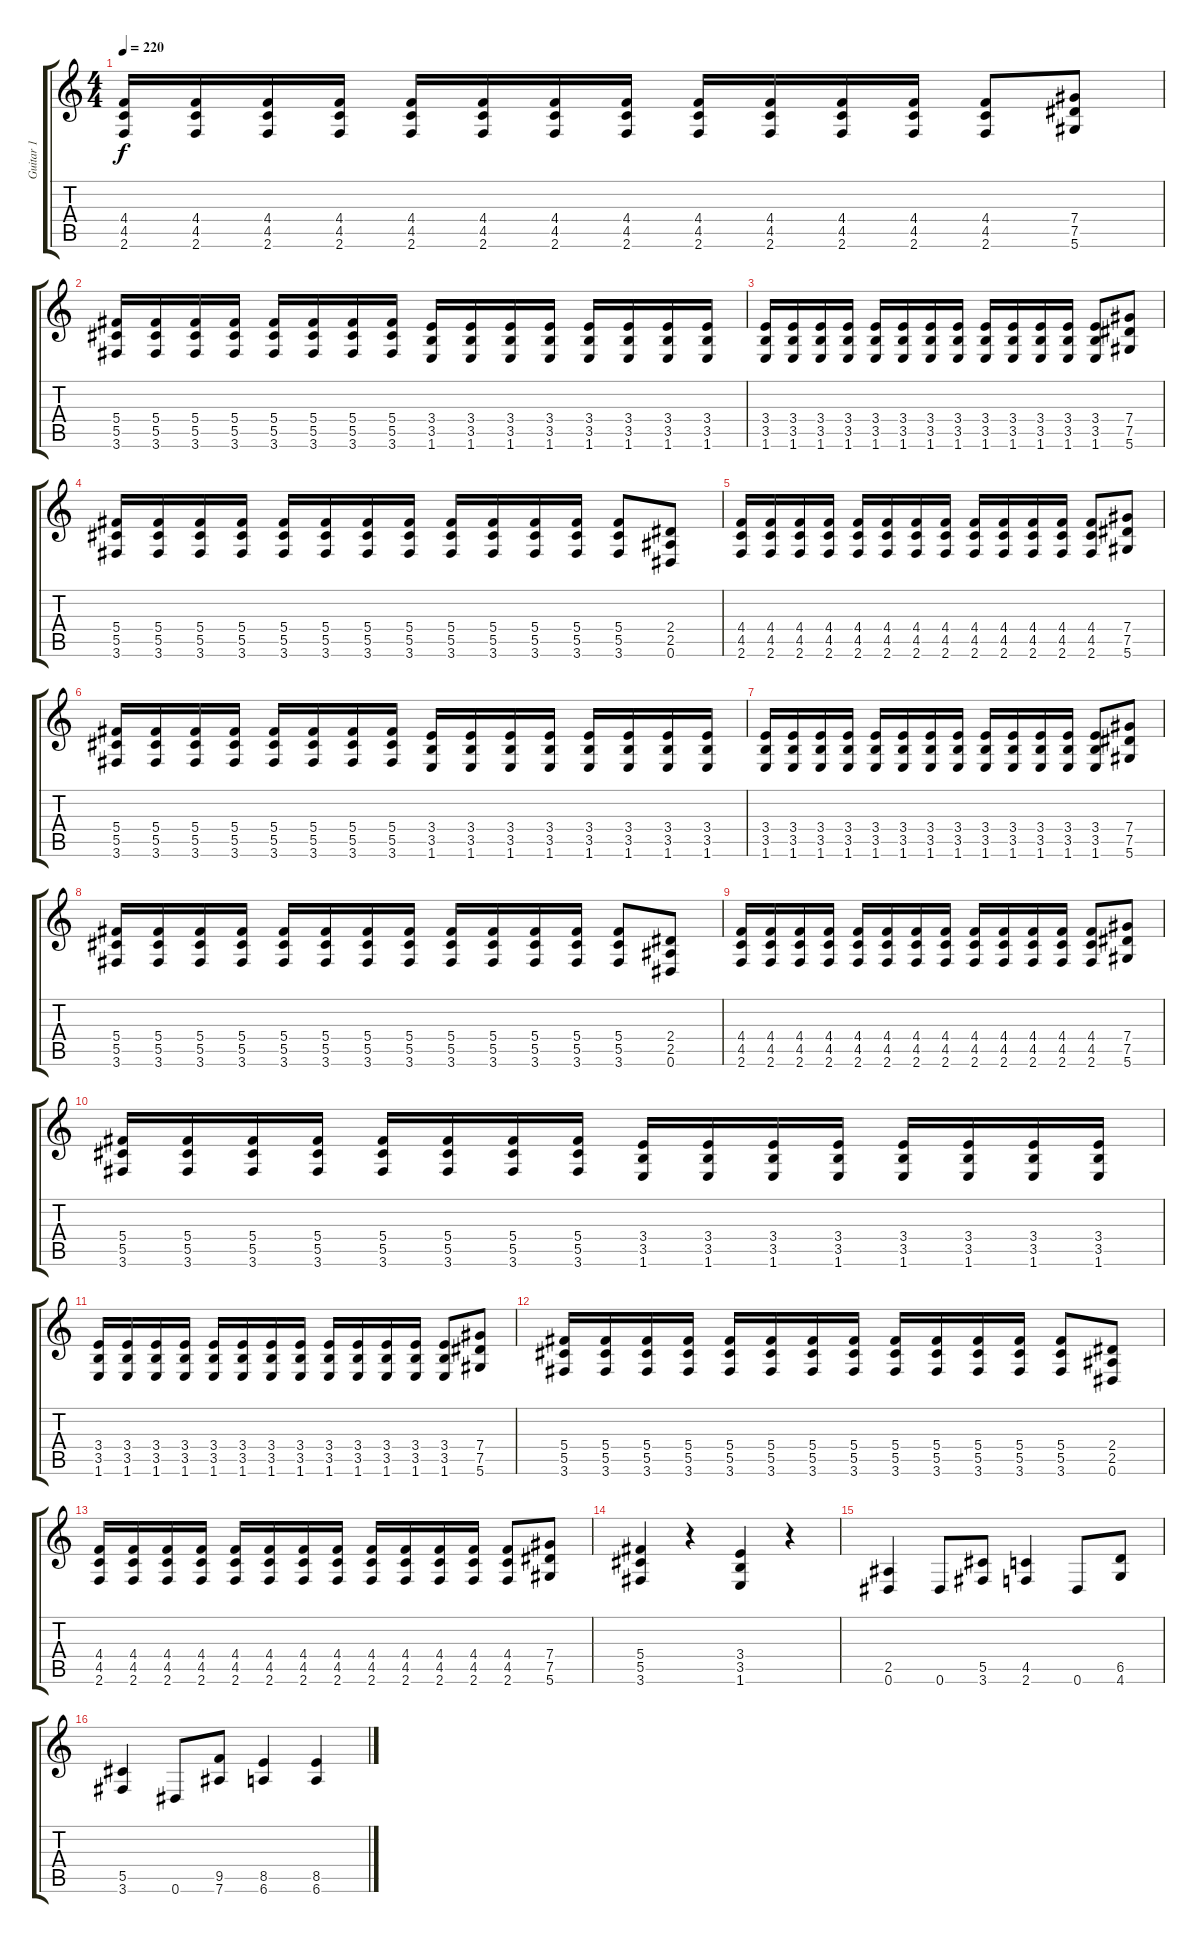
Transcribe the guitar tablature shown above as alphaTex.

\track ("Guitar 1" "Guitar 1") {instrument distortionguitar}
\staff {score tabs}
\tuning (Eb4 Bb3 Gb3 Db3 Ab2 Eb2) {hide}
\ts (4 4)
\tempo 220
\clef g2
\ks c
(4.4 4.5 2.6).16{dy f} (4.4 4.5 2.6).16 (4.4 4.5 2.6).16 (4.4 4.5 2.6).16 (4.4 4.5 2.6).16 (4.4 4.5 2.6).16 (4.4 4.5 2.6).16 (4.4 4.5 2.6).16 (4.4 4.5 2.6).16 (4.4 4.5 2.6).16 (4.4 4.5 2.6).16 (4.4 4.5 2.6).16 (4.4 4.5 2.6).8 (7.4 7.5 5.6).8 |
(5.4 5.5 3.6).16 (5.4 5.5 3.6).16 (5.4 5.5 3.6).16 (5.4 5.5 3.6).16 (5.4 5.5 3.6).16 (5.4 5.5 3.6).16 (5.4 5.5 3.6).16 (5.4 5.5 3.6).16 (3.4 3.5 1.6).16 (3.4 3.5 1.6).16 (3.4 3.5 1.6).16 (3.4 3.5 1.6).16 (3.4 3.5 1.6).16 (3.4 3.5 1.6).16 (3.4 3.5 1.6).16 (3.4 3.5 1.6).16 |
(3.4 3.5 1.6).16 (3.4 3.5 1.6).16 (3.4 3.5 1.6).16 (3.4 3.5 1.6).16 (3.4 3.5 1.6).16 (3.4 3.5 1.6).16 (3.4 3.5 1.6).16 (3.4 3.5 1.6).16 (3.4 3.5 1.6).16 (3.4 3.5 1.6).16 (3.4 3.5 1.6).16 (3.4 3.5 1.6).16 (3.4 3.5 1.6).8 (7.4 7.5 5.6).8 |
(5.4 5.5 3.6).16 (5.4 5.5 3.6).16 (5.4 5.5 3.6).16 (5.4 5.5 3.6).16 (5.4 5.5 3.6).16 (5.4 5.5 3.6).16 (5.4 5.5 3.6).16 (5.4 5.5 3.6).16 (5.4 5.5 3.6).16 (5.4 5.5 3.6).16 (5.4 5.5 3.6).16 (5.4 5.5 3.6).16 (5.4 5.5 3.6).8 (2.4 2.5 0.6).8 |
(4.4 4.5 2.6).16 (4.4 4.5 2.6).16 (4.4 4.5 2.6).16 (4.4 4.5 2.6).16 (4.4 4.5 2.6).16 (4.4 4.5 2.6).16 (4.4 4.5 2.6).16 (4.4 4.5 2.6).16 (4.4 4.5 2.6).16 (4.4 4.5 2.6).16 (4.4 4.5 2.6).16 (4.4 4.5 2.6).16 (4.4 4.5 2.6).8 (7.4 7.5 5.6).8 |
(5.4 5.5 3.6).16 (5.4 5.5 3.6).16 (5.4 5.5 3.6).16 (5.4 5.5 3.6).16 (5.4 5.5 3.6).16 (5.4 5.5 3.6).16 (5.4 5.5 3.6).16 (5.4 5.5 3.6).16 (3.4 3.5 1.6).16 (3.4 3.5 1.6).16 (3.4 3.5 1.6).16 (3.4 3.5 1.6).16 (3.4 3.5 1.6).16 (3.4 3.5 1.6).16 (3.4 3.5 1.6).16 (3.4 3.5 1.6).16 |
(3.4 3.5 1.6).16 (3.4 3.5 1.6).16 (3.4 3.5 1.6).16 (3.4 3.5 1.6).16 (3.4 3.5 1.6).16 (3.4 3.5 1.6).16 (3.4 3.5 1.6).16 (3.4 3.5 1.6).16 (3.4 3.5 1.6).16 (3.4 3.5 1.6).16 (3.4 3.5 1.6).16 (3.4 3.5 1.6).16 (3.4 3.5 1.6).8 (7.4 7.5 5.6).8 |
(5.4 5.5 3.6).16 (5.4 5.5 3.6).16 (5.4 5.5 3.6).16 (5.4 5.5 3.6).16 (5.4 5.5 3.6).16 (5.4 5.5 3.6).16 (5.4 5.5 3.6).16 (5.4 5.5 3.6).16 (5.4 5.5 3.6).16 (5.4 5.5 3.6).16 (5.4 5.5 3.6).16 (5.4 5.5 3.6).16 (5.4 5.5 3.6).8 (2.4 2.5 0.6).8 |
(4.4 4.5 2.6).16 (4.4 4.5 2.6).16 (4.4 4.5 2.6).16 (4.4 4.5 2.6).16 (4.4 4.5 2.6).16 (4.4 4.5 2.6).16 (4.4 4.5 2.6).16 (4.4 4.5 2.6).16 (4.4 4.5 2.6).16 (4.4 4.5 2.6).16 (4.4 4.5 2.6).16 (4.4 4.5 2.6).16 (4.4 4.5 2.6).8 (7.4 7.5 5.6).8 |
(5.4 5.5 3.6).16 (5.4 5.5 3.6).16 (5.4 5.5 3.6).16 (5.4 5.5 3.6).16 (5.4 5.5 3.6).16 (5.4 5.5 3.6).16 (5.4 5.5 3.6).16 (5.4 5.5 3.6).16 (3.4 3.5 1.6).16 (3.4 3.5 1.6).16 (3.4 3.5 1.6).16 (3.4 3.5 1.6).16 (3.4 3.5 1.6).16 (3.4 3.5 1.6).16 (3.4 3.5 1.6).16 (3.4 3.5 1.6).16 |
(3.4 3.5 1.6).16 (3.4 3.5 1.6).16 (3.4 3.5 1.6).16 (3.4 3.5 1.6).16 (3.4 3.5 1.6).16 (3.4 3.5 1.6).16 (3.4 3.5 1.6).16 (3.4 3.5 1.6).16 (3.4 3.5 1.6).16 (3.4 3.5 1.6).16 (3.4 3.5 1.6).16 (3.4 3.5 1.6).16 (3.4 3.5 1.6).8 (7.4 7.5 5.6).8 |
(5.4 5.5 3.6).16 (5.4 5.5 3.6).16 (5.4 5.5 3.6).16 (5.4 5.5 3.6).16 (5.4 5.5 3.6).16 (5.4 5.5 3.6).16 (5.4 5.5 3.6).16 (5.4 5.5 3.6).16 (5.4 5.5 3.6).16 (5.4 5.5 3.6).16 (5.4 5.5 3.6).16 (5.4 5.5 3.6).16 (5.4 5.5 3.6).8 (2.4 2.5 0.6).8 |
(4.4 4.5 2.6).16 (4.4 4.5 2.6).16 (4.4 4.5 2.6).16 (4.4 4.5 2.6).16 (4.4 4.5 2.6).16 (4.4 4.5 2.6).16 (4.4 4.5 2.6).16 (4.4 4.5 2.6).16 (4.4 4.5 2.6).16 (4.4 4.5 2.6).16 (4.4 4.5 2.6).16 (4.4 4.5 2.6).16 (4.4 4.5 2.6).8 (7.4 7.5 5.6).8 |
(5.4 5.5 3.6).4 r.4 (3.4 3.5 1.6).4 r.4 |
(2.5 0.6).4 0.6.8 (5.5 3.6).8 (4.5 2.6).4 0.6.8 (6.5 4.6).8 |
(5.5 3.6).4 0.6.8 (9.5 7.6).8 (8.5 6.6).4 (8.5{ss} 6.6{ss}).4
